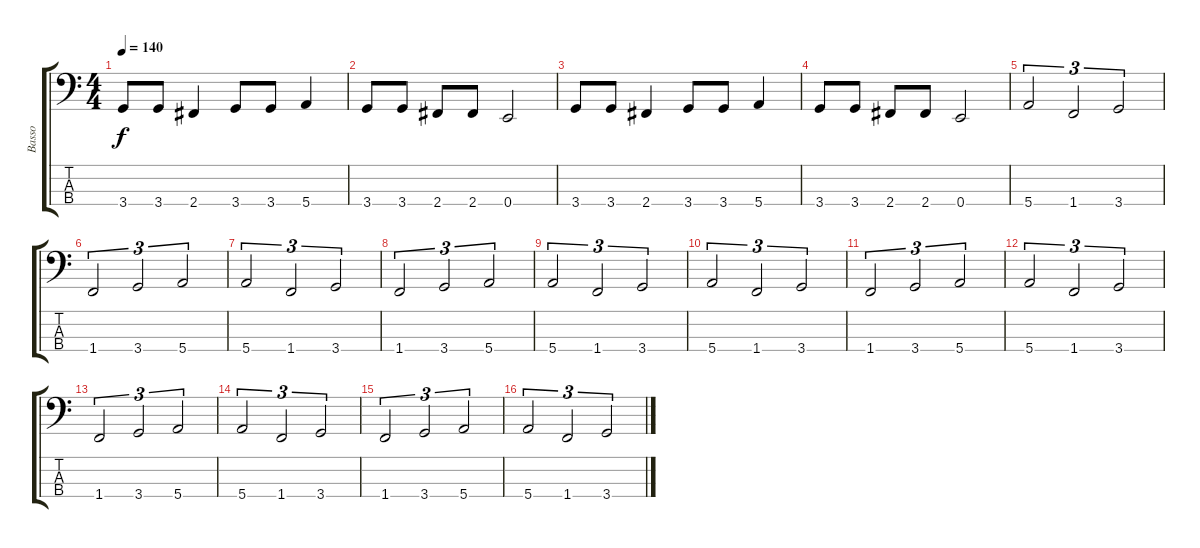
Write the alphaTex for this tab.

\track ("Basso" "Basso") {instrument electricbassfinger}
\staff {score tabs}
\tuning (G2 D2 A1 E1) {hide}
\ts (4 4)
\tempo 140
\clef f4
\ks c
3.4.8{dy f} 3.4.8 2.4.4 3.4.8 3.4.8 5.4.4 |
3.4.8 3.4.8 2.4.8 2.4.8 0.4.2 |
3.4.8 3.4.8 2.4.4 3.4.8 3.4.8 5.4.4 |
3.4.8 3.4.8 2.4.8 2.4.8 0.4.2 |
5.4.2{tu (3 2)} 1.4.2{tu (3 2)} 3.4.2{tu (3 2)} |
1.4.2{tu (3 2)} 3.4.2{tu (3 2)} 5.4.2{tu (3 2)} |
5.4.2{tu (3 2)} 1.4.2{tu (3 2)} 3.4.2{tu (3 2)} |
1.4.2{tu (3 2)} 3.4.2{tu (3 2)} 5.4.2{tu (3 2)} |
5.4.2{tu (3 2)} 1.4.2{tu (3 2)} 3.4.2{tu (3 2)} |
5.4.2{tu (3 2)} 1.4.2{tu (3 2)} 3.4.2{tu (3 2)} |
1.4.2{tu (3 2)} 3.4.2{tu (3 2)} 5.4.2{tu (3 2)} |
5.4.2{tu (3 2)} 1.4.2{tu (3 2)} 3.4.2{tu (3 2)} |
1.4.2{tu (3 2)} 3.4.2{tu (3 2)} 5.4.2{tu (3 2)} |
5.4.2{tu (3 2)} 1.4.2{tu (3 2)} 3.4.2{tu (3 2)} |
1.4.2{tu (3 2)} 3.4.2{tu (3 2)} 5.4.2{tu (3 2)} |
5.4.2{tu (3 2)} 1.4.2{tu (3 2)} 3.4.2{tu (3 2)}
